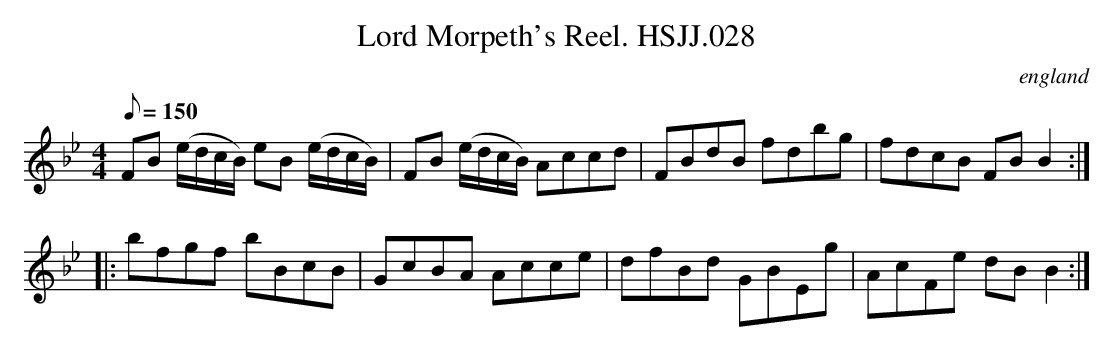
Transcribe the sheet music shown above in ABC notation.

X:1
T:Lord Morpeth's Reel. HSJJ.028
O:england
M:4/4
L:1/8
Q:150
K:Bb
FB (e/d/c/B/) eB (e/d/c/B/)|FB (e/d/c/B/) Accd|FBdB fdbg|fdcB FBB2:|
|:bfgf bBcB|GcBA Acce|dfBd GBEg|AcFe dBB2:|]
